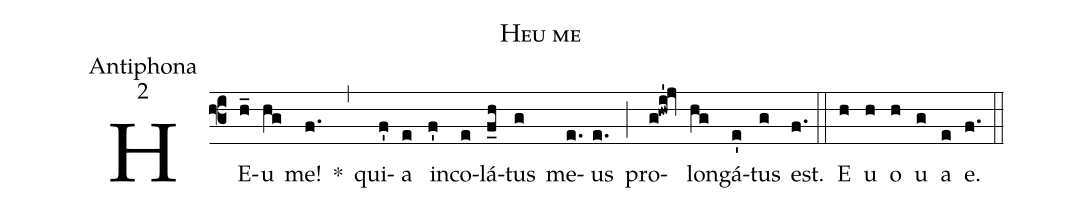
name:Heu me;
office-part:Antiphona;
mode:2;
%%
(f3) HE(h_)u(hg) me!(f.) *(,) qui(f')a(e) in(f')co(e)lá(f_h)tus(g) me(e.)us(e.) (;) pro(g!hwi'!jv)lon(hg)gá(e')tus(g) est.(f.) (::) <eu>E(h) u(h) o(h) u(g) a(e) e.</eu>(f.) (::)
